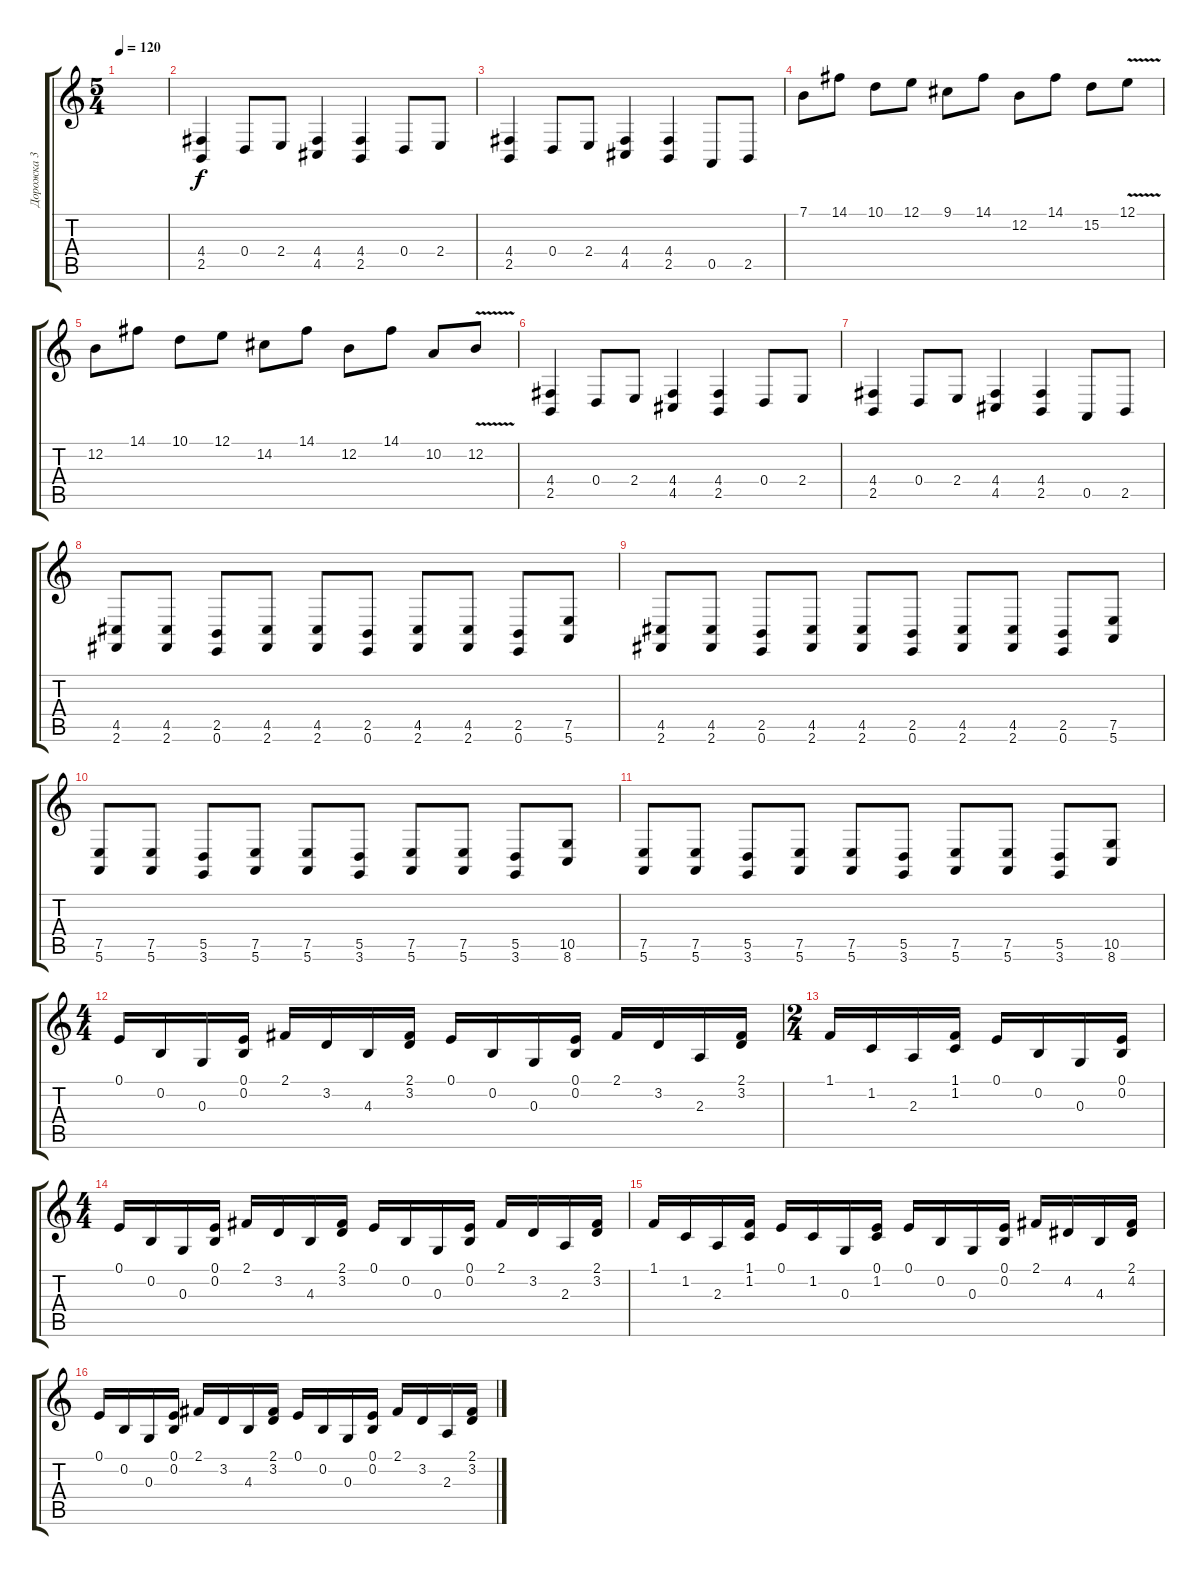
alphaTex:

\track ("Дорожка 3" "Дорожка 3") {instrument electricgrandpiano}
\staff {score tabs}
\tuning (E4 B3 G3 D3 A2 E2) {hide}
\ts (5 4)
\tempo 120
\clef g2
\ks c
|
(4.4 2.5).4 0.4.8 2.4.8 (4.4 4.5).4 (4.4 2.5).4 0.4.8 2.4.8 |
(4.4 2.5).4 0.4.8 2.4.8 (4.4 4.5).4 (4.4 2.5).4 0.5.8 2.5.8 |
7.1.8 14.1.8 10.1.8 12.1.8 9.1.8 14.1.8 12.2.8 14.1.8 15.2.8 12.1{v}.8 |
12.2.8 14.1.8 10.1.8 12.1.8 14.2.8 14.1.8 12.2.8 14.1.8 10.2.8 12.2{v}.8 |
(4.4 2.5).4 0.4.8 2.4.8 (4.4 4.5).4 (4.4 2.5).4 0.4.8 2.4.8 |
(4.4 2.5).4 0.4.8 2.4.8 (4.4 4.5).4 (4.4 2.5).4 0.5.8 2.5.8 |
(4.5 2.6).8 (4.5 2.6).8 (2.5 0.6).8 (4.5 2.6).8 (4.5 2.6).8 (2.5 0.6).8 (4.5 2.6).8 (4.5 2.6).8 (2.5 0.6).8 (7.5 5.6).8 |
(4.5 2.6).8 (4.5 2.6).8 (2.5 0.6).8 (4.5 2.6).8 (4.5 2.6).8 (2.5 0.6).8 (4.5 2.6).8 (4.5 2.6).8 (2.5 0.6).8 (7.5 5.6).8 |
(7.5 5.6).8 (7.5 5.6).8 (5.5 3.6).8 (7.5 5.6).8 (7.5 5.6).8 (5.5 3.6).8 (7.5 5.6).8 (7.5 5.6).8 (5.5 3.6).8 (10.5 8.6).8 |
(7.5 5.6).8 (7.5 5.6).8 (5.5 3.6).8 (7.5 5.6).8 (7.5 5.6).8 (5.5 3.6).8 (7.5 5.6).8 (7.5 5.6).8 (5.5 3.6).8 (10.5 8.6).8 |
\ts (4 4)
0.1.16 0.2.16 0.3.16 (0.1 0.2).16 2.1.16 3.2.16 4.3.16 (2.1 3.2).16 0.1.16 0.2.16 0.3.16 (0.1 0.2).16 2.1.16 3.2.16 2.3.16 (2.1 3.2).16 |
\ts (2 4)
1.1.16 1.2.16 2.3.16 (1.1 1.2).16 0.1.16 0.2.16 0.3.16 (0.1 0.2).16 |
\ts (4 4)
0.1.16 0.2.16 0.3.16 (0.1 0.2).16 2.1.16 3.2.16 4.3.16 (2.1 3.2).16 0.1.16 0.2.16 0.3.16 (0.1 0.2).16 2.1.16 3.2.16 2.3.16 (2.1 3.2).16 |
1.1.16 1.2.16 2.3.16 (1.1 1.2).16 0.1.16 1.2.16 0.3.16 (0.1 1.2).16 0.1.16 0.2.16 0.3.16 (0.1 0.2).16 2.1.16 4.2.16 4.3.16 (2.1 4.2).16 |
0.1.16 0.2.16 0.3.16 (0.1 0.2).16 2.1.16 3.2.16 4.3.16 (2.1 3.2).16 0.1.16 0.2.16 0.3.16 (0.1 0.2).16 2.1.16 3.2.16 2.3.16 (2.1 3.2).16
